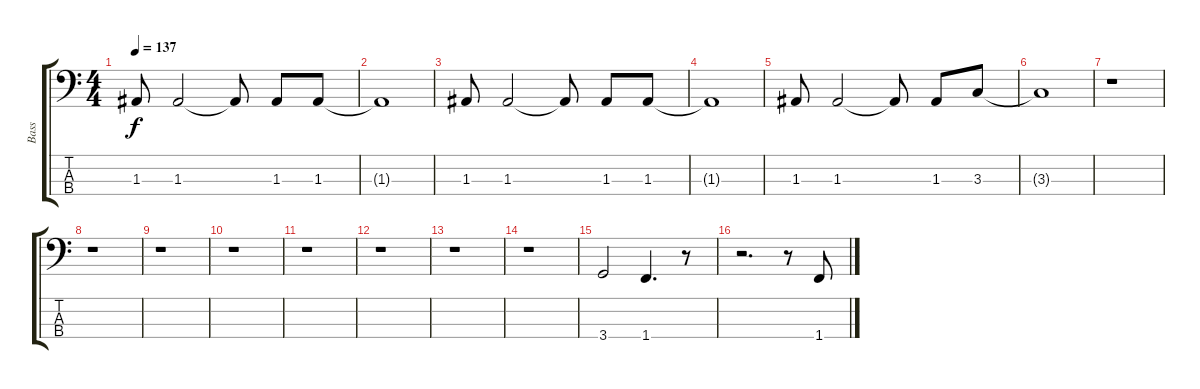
\track ("Bass" "Bass") {instrument electricbassfinger}
\staff {score tabs}
\tuning (G2 D2 A1 E1) {hide}
\ts (4 4)
\tempo 137
\clef f4
\ks c
1.3.8{dy f} 1.3.2 1.3{t}.8 1.3.8 1.3.8 |
1.3{t}.1 |
1.3.8 1.3.2 1.3{t}.8 1.3.8 1.3.8 |
1.3{t}.1 |
1.3.8 1.3.2 1.3{t}.8 1.3.8 3.3.8 |
3.3{t}.1 |
r.1 |
r.1 |
r.1 |
r.1 |
r.1 |
r.1 |
r.1 |
r.1 |
3.4.2 1.4.4{d} r.8 |
r.2{d} r.8 1.4.8
